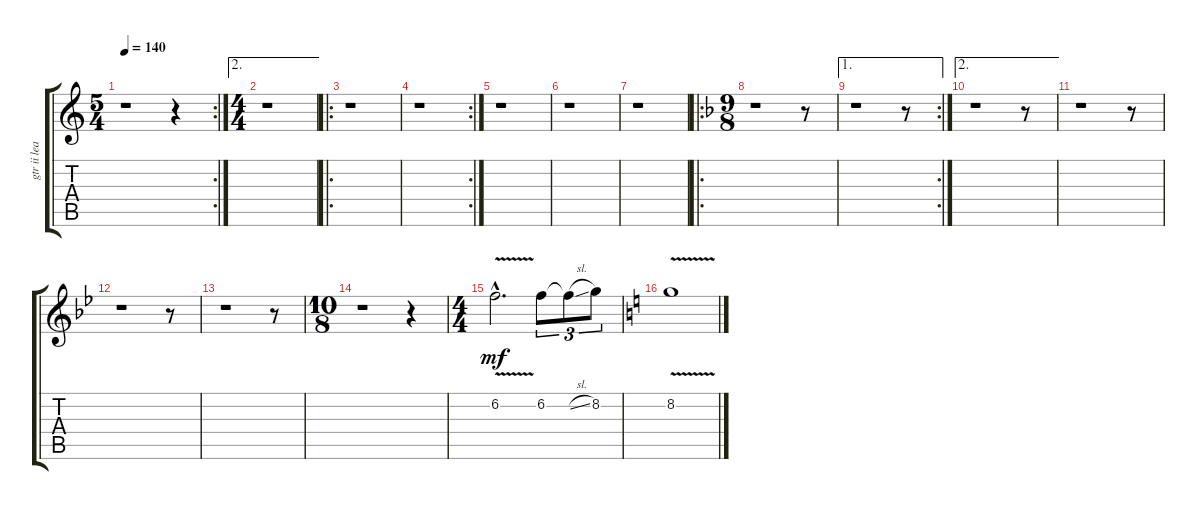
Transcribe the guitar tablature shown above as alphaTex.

\track ("gtr ii lead" "gtr ii lea") {instrument distortionguitar}
\staff {score tabs}
\tuning (E4 B3 G3 D3 A2 E2) {hide}
\rc 2
\ts (5 4)
\tempo 140
\clef g2
\ks c
r.1{dy ff} r.4 |
\ae 2
\ts (4 4)
r.1 |
\ro
r.1 |
\rc 2
r.1 |
r.1 |
r.1 |
r.1 |
\ro
\ts (9 8)
\ks f
r.1 r.8 |
\ae 1
\rc 2
r.1 r.8 |
\ae 2
r.1 r.8 |
r.1 r.8 |
\ks bb
r.1 r.8 |
r.1 r.8 |
\ts (10 8)
r.1 r.4 |
\ts (4 4)
6.2{v hac}.2{d dy mf} 6.2.8{tu (3 2)} 6.2{sl t}.8{tu (3 2)} 8.2.8{tu (3 2)} |
\ks c
8.2{v}.1
